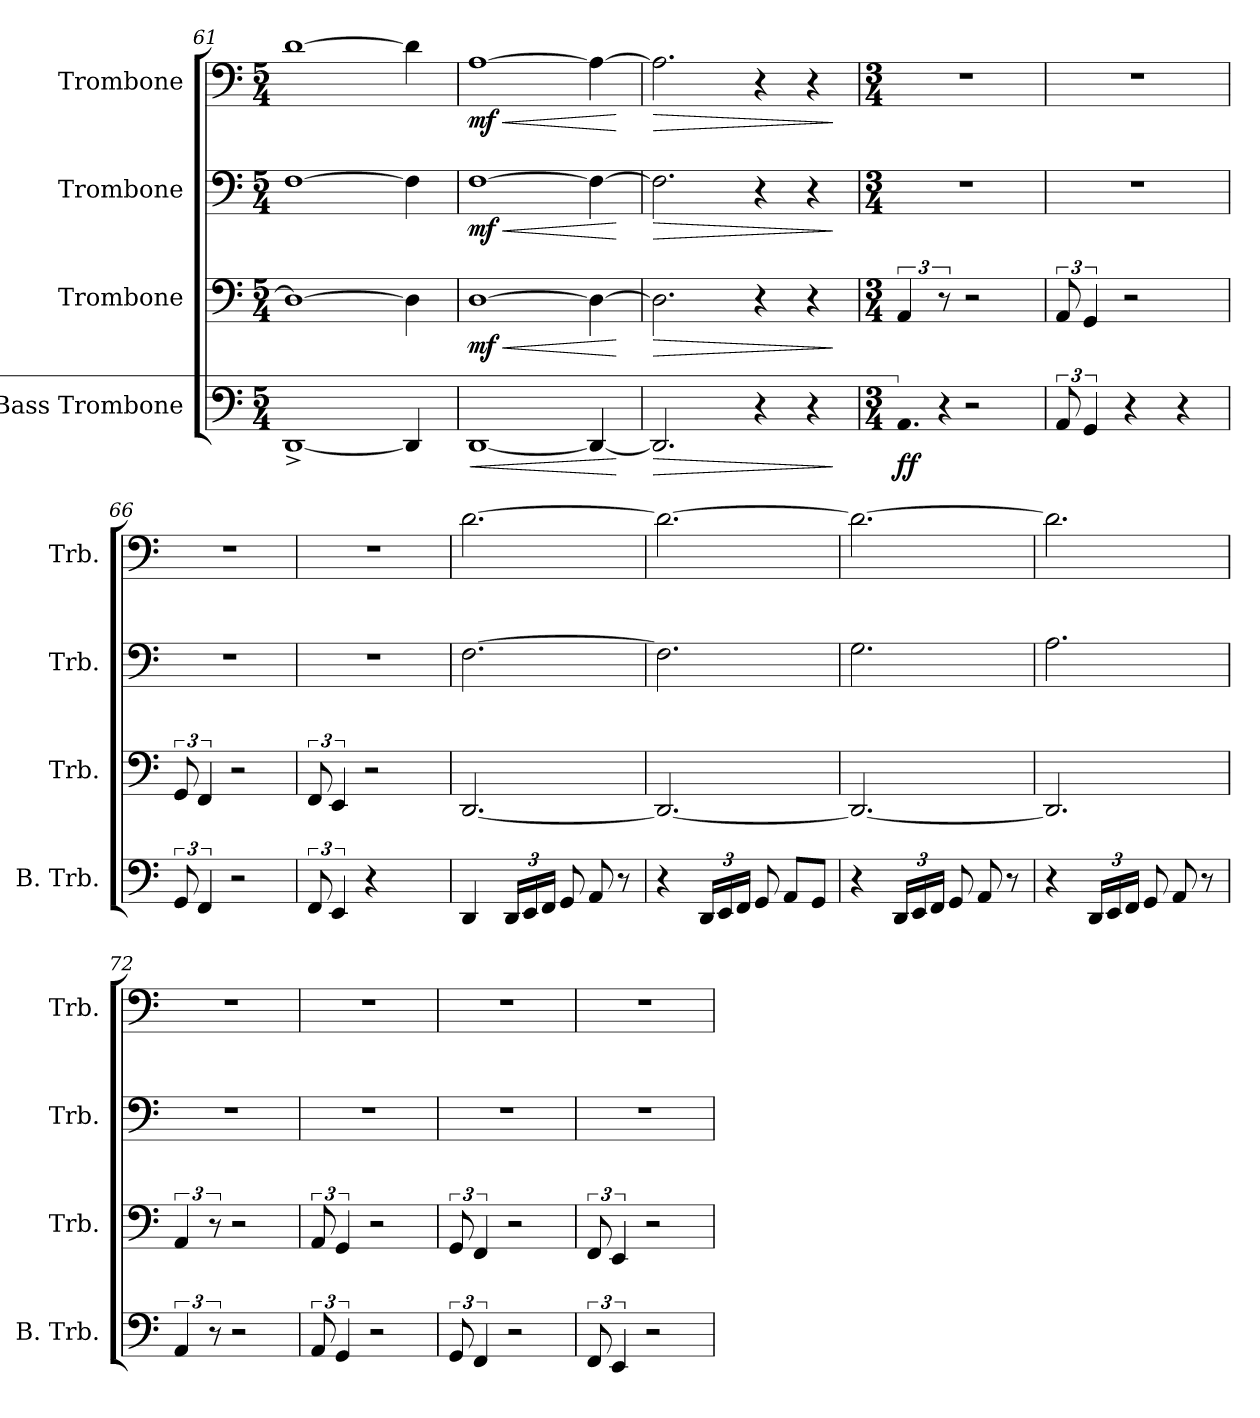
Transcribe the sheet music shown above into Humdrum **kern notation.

**kern	**dynam	**kern	**dynam	**kern	**dynam	**kern	**dynam
*part4	*part4	*part3	*part3	*part2	*part2	*part1	*part1
*staff4	*staff4	*staff3	*staff3	*staff2	*staff2	*staff1	*staff1
*I"Bass Trombone	*	*I"Trombone	*	*I"Trombone	*	*I"Trombone	*
*I'B. Trb.	*	*I'Trb.	*	*I'Trb.	*	*I'Trb.	*
*clefF4	*	*clefF4	*	*clefF4	*	*clefF4	*
*k[]	*	*k[]	*	*k[]	*	*k[]	*
*C:	*	*C:	*	*C:	*	*C:	*
*M5/4	*	*M5/4	*	*M5/4	*	*M5/4	*
=61	=61	=61	=61	=61	=61	=61	=61
[1DD^	.	1D_	.	[1F	.	[1d	.
4DD/]	.	4D\]	.	4F\]	.	4d\]	.
!!LO:PB:g=z
=62	=62	=62	=62	=62	=62	=62	=62
!	!LO:HP:b	!	!LO:HP:b	!	!LO:HP:b	!	!LO:HP:b
!	!	!	!LO:DY:n=1:b	!	!LO:DY:n=1:b	!	!LO:DY:n=1:b
[1DD	<	[1D	< mf	[1F	< mf	[1A	< mf
4DD/_	.	4D\_	.	4F\_	.	4A\_	.
.	[	.	[	.	[	.	[
=63	=63	=63	=63	=63	=63	=63	=63
!	!LO:HP:b	!	!LO:HP:b	!	!LO:HP:b	!	!LO:HP:b
2.DD/]	>	2.D\]	>	2.F\]	>	2.A\]	>
4r	.	4r	.	4r	.	4r	.
4r	.	4r	.	4r	.	4r	.
.	]	.	]	.	]	.	]
=64	=64	=64	=64	=64	=64	=64	=64
*M3/4	*	*M3/4	*	*M3/4	*	*M3/4	*
!LO:N:vis=8.	!LO:DY:b	!	!	!	!	!	!
6AA/	ff	6AA/	.	2.r	.	2.r	.
!LO:N:vis=8	!	!	!	!	!	!	!
12r	.	12r	.	.	.	.	.
2r	.	2r	.	.	.	.	.
=65	=65	=65	=65	=65	=65	=65	=65
12AA/	.	12AA/	.	2.r	.	2.r	.
6GG/	.	6GG/	.	.	.	.	.
4r	.	2r	.	.	.	.	.
4r	.	.	.	.	.	.	.
=66	=66	=66	=66	=66	=66	=66	=66
12GG/	.	12GG/	.	2.r	.	2.r	.
6FF/	.	6FF/	.	.	.	.	.
2r	.	2r	.	.	.	.	.
=67	=67	=67	=67	=67	=67	=67	=67
12FF/	.	12FF/	.	2.r	.	2.r	.
6EE/	.	6EE/	.	.	.	.	.
4r	.	2r	.	.	.	.	.
4ryy	.	.	.	.	.	.	.
=68	=68	=68	=68	=68	=68	=68	=68
4DD/	.	[2.DD/	.	[2.F\	.	[2.d\	.
*Xbrackettup	*	*	*	*	*	*	*
24DD/LL	.	.	.	.	.	.	.
24EE/	.	.	.	.	.	.	.
24FF/JJ	.	.	.	.	.	.	.
8GG/	.	.	.	.	.	.	.
8AA/	.	.	.	.	.	.	.
8r	.	.	.	.	.	.	.
=69	=69	=69	=69	=69	=69	=69	=69
4r	.	2.DD/_	.	2.F\]	.	2.d\_	.
24DD/LL	.	.	.	.	.	.	.
24EE/	.	.	.	.	.	.	.
24FF/JJ	.	.	.	.	.	.	.
8GG/	.	.	.	.	.	.	.
8AA/L	.	.	.	.	.	.	.
8GG/J	.	.	.	.	.	.	.
!!LO:LB:g=z
=70	=70	=70	=70	=70	=70	=70	=70
4r	.	2.DD/_	.	2.G\	.	2.d\_	.
24DD/LL	.	.	.	.	.	.	.
24EE/	.	.	.	.	.	.	.
24FF/JJ	.	.	.	.	.	.	.
8GG/	.	.	.	.	.	.	.
8AA/	.	.	.	.	.	.	.
8r	.	.	.	.	.	.	.
=71	=71	=71	=71	=71	=71	=71	=71
4r	.	2.DD/]	.	2.A\	.	2.d\]	.
24DD/LL	.	.	.	.	.	.	.
24EE/	.	.	.	.	.	.	.
24FF/JJ	.	.	.	.	.	.	.
8GG/	.	.	.	.	.	.	.
8AA/	.	.	.	.	.	.	.
8r	.	.	.	.	.	.	.
=72	=72	=72	=72	=72	=72	=72	=72
*brackettup	*	*	*	*	*	*	*
6AA/	.	6AA/	.	2.r	.	2.r	.
12r	.	12r	.	.	.	.	.
2r	.	2r	.	.	.	.	.
=73	=73	=73	=73	=73	=73	=73	=73
12AA/	.	12AA/	.	2.r	.	2.r	.
6GG/	.	6GG/	.	.	.	.	.
2r	.	2r	.	.	.	.	.
=74	=74	=74	=74	=74	=74	=74	=74
12GG/	.	12GG/	.	2.r	.	2.r	.
6FF/	.	6FF/	.	.	.	.	.
2r	.	2r	.	.	.	.	.
=75	=75	=75	=75	=75	=75	=75	=75
12FF/	.	12FF/	.	2.r	.	2.r	.
6EE/	.	6EE/	.	.	.	.	.
2r	.	2r	.	.	.	.	.
=	=	=	=	=	=	=	=
*-	*-	*-	*-	*-	*-	*-	*-
